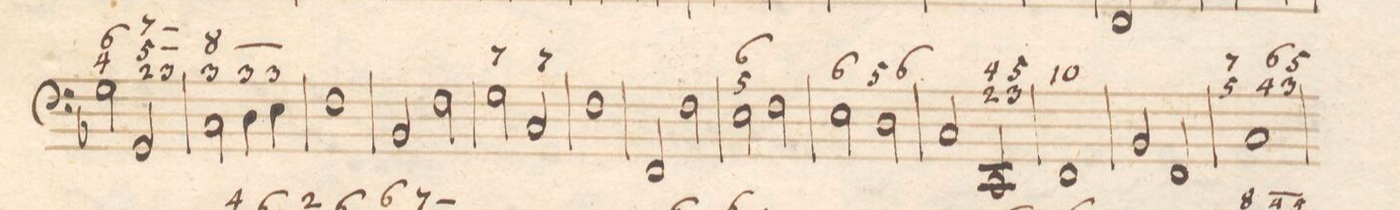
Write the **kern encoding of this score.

**kern	**fba	**dynam
*I"Organo.	*	*
*clefF4	*	*
*k[b-]	*	*
*met(c|)	*	*
*M2/2	*	*
2G\	6 4	.
2GG/	7_ 5_ 2	.
.	x x 3	.
=24	=24	=24
2C\	8_ 3	.
4D\	_ 3	.
4E\	_ 3	.
=25	=25	=25
1F\	x	.
=26	=26	=26
2BB-/	.	.
2F\	.	.
=27	=27	=27
2G\	7	.
2C/	7	.
=28	=28	=28
1F\	.	.
=29	=29	=29
2FF/	.	.
2F\	.	.
=30	=30	=30
2E\	6 5	.
2F\	.	.
=31	=31	=31
2E\	6	.
2D\	5	.
.	6	.
=32	=32	=32
2C/	.	.
2CC/	4 2	.
.	5 3	.
=33	=33	=33
1FF/	10	.
=34	=34	=34
2BB-/	.	.
2FF/	.	.
=35	=35	=35
1C/	7 5	.
.	6 4	.
.	5 3	.
=36	=36	=36
*-	*-	*-
